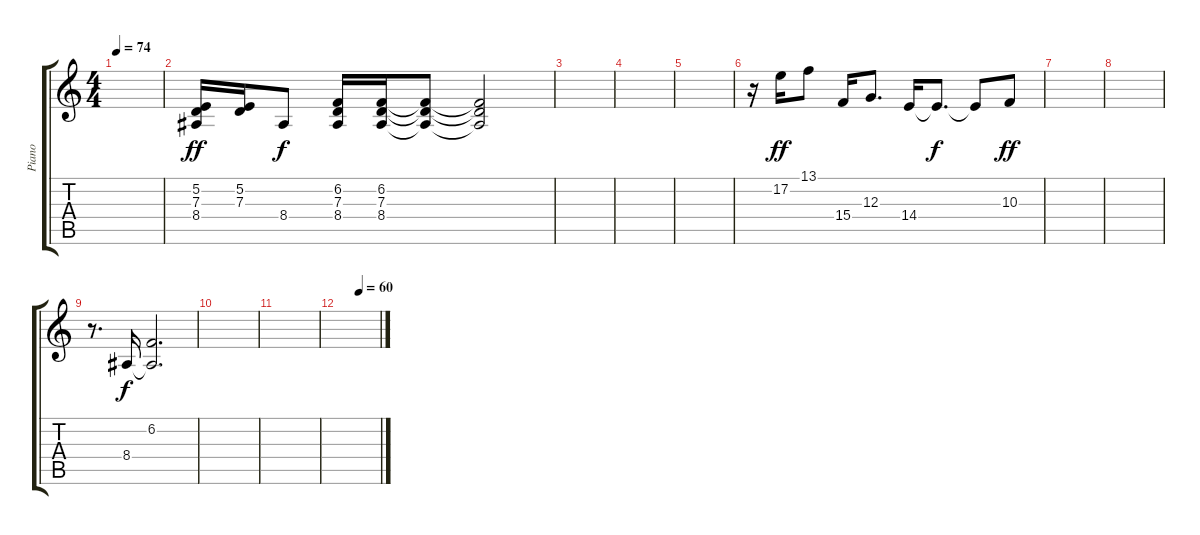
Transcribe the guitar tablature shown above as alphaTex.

\track ("Piano" "Piano") {instrument acousticgrandpiano}
\staff {score tabs}
\tuning (E4 B3 G3 D3 A2 E2) {hide}
\ts (4 4)
\tempo 74
\clef g2
\ks c
|
(5.2 7.3 8.4).16{dy ff} (5.2 7.3).16 8.4.8{dy f} (6.2 7.3 8.4).16 (6.2 7.3 8.4).16 (6.2{t} 7.3{t} 8.4{t}).8 (6.2{t} 7.3{t} 8.4{t}).2 |
|
|
|
r.16 17.2.16{dy ff} 13.1.8{txt ""} 15.4.16 12.3.8{d} 14.4.16 14.4{t}.8{d dy f} 14.4{t}.8 10.3.8{dy ff} |
|
|
r.8{d} 8.4.16{dy f} (6.2 8.4{t}).2{d} |
|
|
\tempo (60 0.5)
